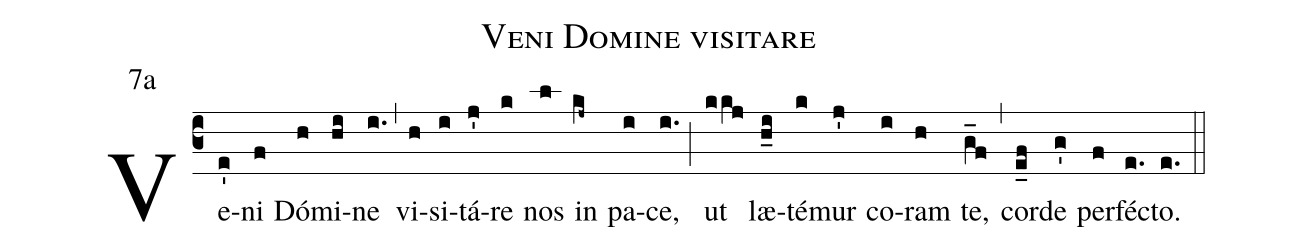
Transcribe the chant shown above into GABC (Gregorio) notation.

name:Veni Domine visitare;
office-part:Antiphona;
mode:7;
annotation:7a;
%%
(c3) Ve(e')ni(f) Dó(h)mi(hi)ne(i.) (,) vi(h)si(i)tá(j')re(k) nos(l) in(kj~) pa(i)ce,(i.) (;) ut(kkj) læ(h_i)té(k)mur(j') co(i)ram(h) te,(g_f) (,) cor(e_f)de(g') per(f)fé(e.)cto.(e.) (::)
